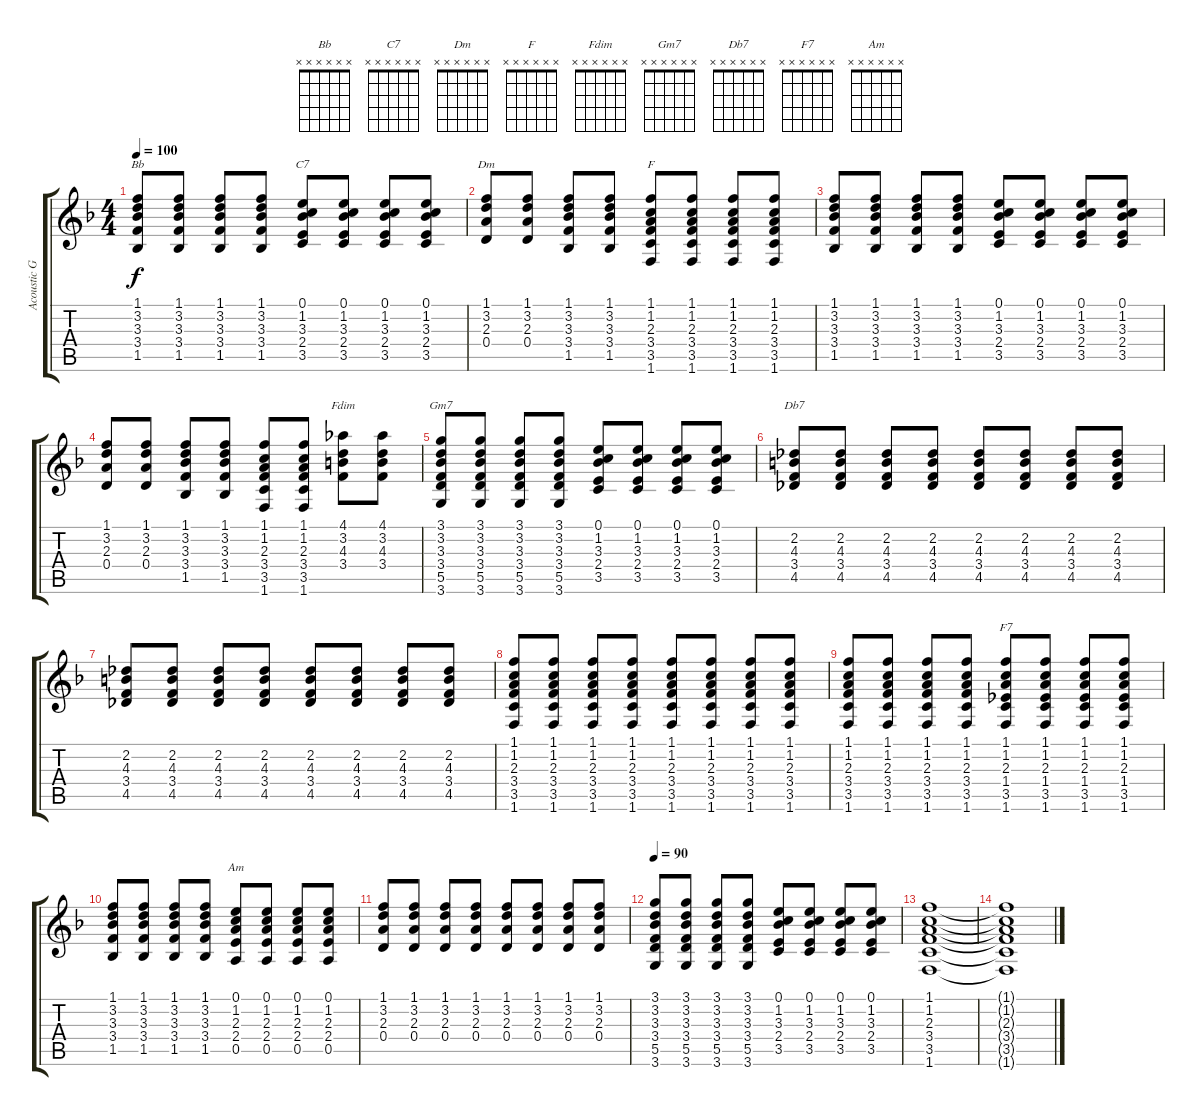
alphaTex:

\track ("Acoustic Guitar" "Acoustic G") {instrument acousticguitarsteel}
\staff {score tabs}
\tuning (E4 B3 G3 D3 A2 E2) {hide}
\chord ("Bb" x x x x x x)
\chord ("C7" x x x x x x)
\chord ("Dm" x x x x x x)
\chord ("F" x x x x x x)
\chord ("Fdim" x x x x x x)
\chord ("Gm7" x x x x x x)
\chord ("Db7" x x x x x x)
\chord ("F7" x x x x x x)
\chord ("Am" x x x x x x)
\ts (4 4)
\tempo 100
\clef g2
\ks f
(1.1 3.2 3.3 3.4 1.5).8{ch "Bb" dy f} (1.1 3.2 3.3 3.4 1.5).8 (1.1 3.2 3.3 3.4 1.5).8 (1.1 3.2 3.3 3.4 1.5).8 (0.1 1.2 3.3 2.4 3.5).8{ch "C7"} (0.1 1.2 3.3 2.4 3.5).8 (0.1 1.2 3.3 2.4 3.5).8 (0.1 1.2 3.3 2.4 3.5).8 |
(1.1 3.2 2.3 0.4).8{ch "Dm"} (1.1 3.2 2.3 0.4).8 (1.1 3.2 3.3 3.4 1.5).8 (1.1 3.2 3.3 3.4 1.5).8 (1.1 1.2 2.3 3.4 3.5 1.6).8{ch "F"} (1.1 1.2 2.3 3.4 3.5 1.6).8 (1.1 1.2 2.3 3.4 3.5 1.6).8 (1.1 1.2 2.3 3.4 3.5 1.6).8 |
(1.1 3.2 3.3 3.4 1.5).8 (1.1 3.2 3.3 3.4 1.5).8 (1.1 3.2 3.3 3.4 1.5).8 (1.1 3.2 3.3 3.4 1.5).8 (0.1 1.2 3.3 2.4 3.5).8 (0.1 1.2 3.3 2.4 3.5).8 (0.1 1.2 3.3 2.4 3.5).8 (0.1 1.2 3.3 2.4 3.5).8 |
(1.1 3.2 2.3 0.4).8 (1.1 3.2 2.3 0.4).8 (1.1 3.2 3.3 3.4 1.5).8 (1.1 3.2 3.3 3.4 1.5).8 (1.1 1.2 2.3 3.4 3.5 1.6).8 (1.1 1.2 2.3 3.4 3.5 1.6).8 (4.1 3.2 4.3 3.4).8{ch "Fdim"} (4.1 3.2 4.3 3.4).8 |
(3.1 3.2 3.3 3.4 5.5 3.6).8{ch "Gm7"} (3.1 3.2 3.3 3.4 5.5 3.6).8 (3.1 3.2 3.3 3.4 5.5 3.6).8 (3.1 3.2 3.3 3.4 5.5 3.6).8 (0.1 1.2 3.3 2.4 3.5).8 (0.1 1.2 3.3 2.4 3.5).8 (0.1 1.2 3.3 2.4 3.5).8 (0.1 1.2 3.3 2.4 3.5).8 |
(2.2 4.3 3.4 4.5).8{ch "Db7"} (2.2 4.3 3.4 4.5).8 (2.2 4.3 3.4 4.5).8 (2.2 4.3 3.4 4.5).8 (2.2 4.3 3.4 4.5).8 (2.2 4.3 3.4 4.5).8 (2.2 4.3 3.4 4.5).8 (2.2 4.3 3.4 4.5).8 |
(2.2 4.3 3.4 4.5).8 (2.2 4.3 3.4 4.5).8 (2.2 4.3 3.4 4.5).8 (2.2 4.3 3.4 4.5).8 (2.2 4.3 3.4 4.5).8 (2.2 4.3 3.4 4.5).8 (2.2 4.3 3.4 4.5).8 (2.2 4.3 3.4 4.5).8 |
(1.1 1.2 2.3 3.4 3.5 1.6).8 (1.1 1.2 2.3 3.4 3.5 1.6).8 (1.1 1.2 2.3 3.4 3.5 1.6).8 (1.1 1.2 2.3 3.4 3.5 1.6).8 (1.1 1.2 2.3 3.4 3.5 1.6).8 (1.1 1.2 2.3 3.4 3.5 1.6).8 (1.1 1.2 2.3 3.4 3.5 1.6).8 (1.1 1.2 2.3 3.4 3.5 1.6).8 |
(1.1 1.2 2.3 3.4 3.5 1.6).8 (1.1 1.2 2.3 3.4 3.5 1.6).8 (1.1 1.2 2.3 3.4 3.5 1.6).8 (1.1 1.2 2.3 3.4 3.5 1.6).8 (1.1 1.2 2.3 1.4 3.5 1.6).8{ch "F7"} (1.1 1.2 2.3 1.4 3.5 1.6).8 (1.1 1.2 2.3 1.4 3.5 1.6).8 (1.1 1.2 2.3 1.4 3.5 1.6).8 |
(1.1 3.2 3.3 3.4 1.5).8 (1.1 3.2 3.3 3.4 1.5).8 (1.1 3.2 3.3 3.4 1.5).8 (1.1 3.2 3.3 3.4 1.5).8 (0.1 1.2 2.3 2.4 0.5).8{ch "Am"} (0.1 1.2 2.3 2.4 0.5).8 (0.1 1.2 2.3 2.4 0.5).8 (0.1 1.2 2.3 2.4 0.5).8 |
(1.1 3.2 2.3 0.4).8 (1.1 3.2 2.3 0.4).8 (1.1 3.2 2.3 0.4).8 (1.1 3.2 2.3 0.4).8 (1.1 3.2 2.3 0.4).8 (1.1 3.2 2.3 0.4).8 (1.1 3.2 2.3 0.4).8 (1.1 3.2 2.3 0.4).8 |
\tempo 90
(3.1 3.2 3.3 3.4 5.5 3.6).8 (3.1 3.2 3.3 3.4 5.5 3.6).8 (3.1 3.2 3.3 3.4 5.5 3.6).8 (3.1 3.2 3.3 3.4 5.5 3.6).8 (0.1 1.2 3.3 2.4 3.5).8 (0.1 1.2 3.3 2.4 3.5).8 (0.1 1.2 3.3 2.4 3.5).8 (0.1 1.2 3.3 2.4 3.5).8 |
(1.1 1.2 2.3 3.4 3.5 1.6).1 |
(1.1{t} 1.2{t} 2.3{t} 3.4{t} 3.5{t} 1.6{t}).1
